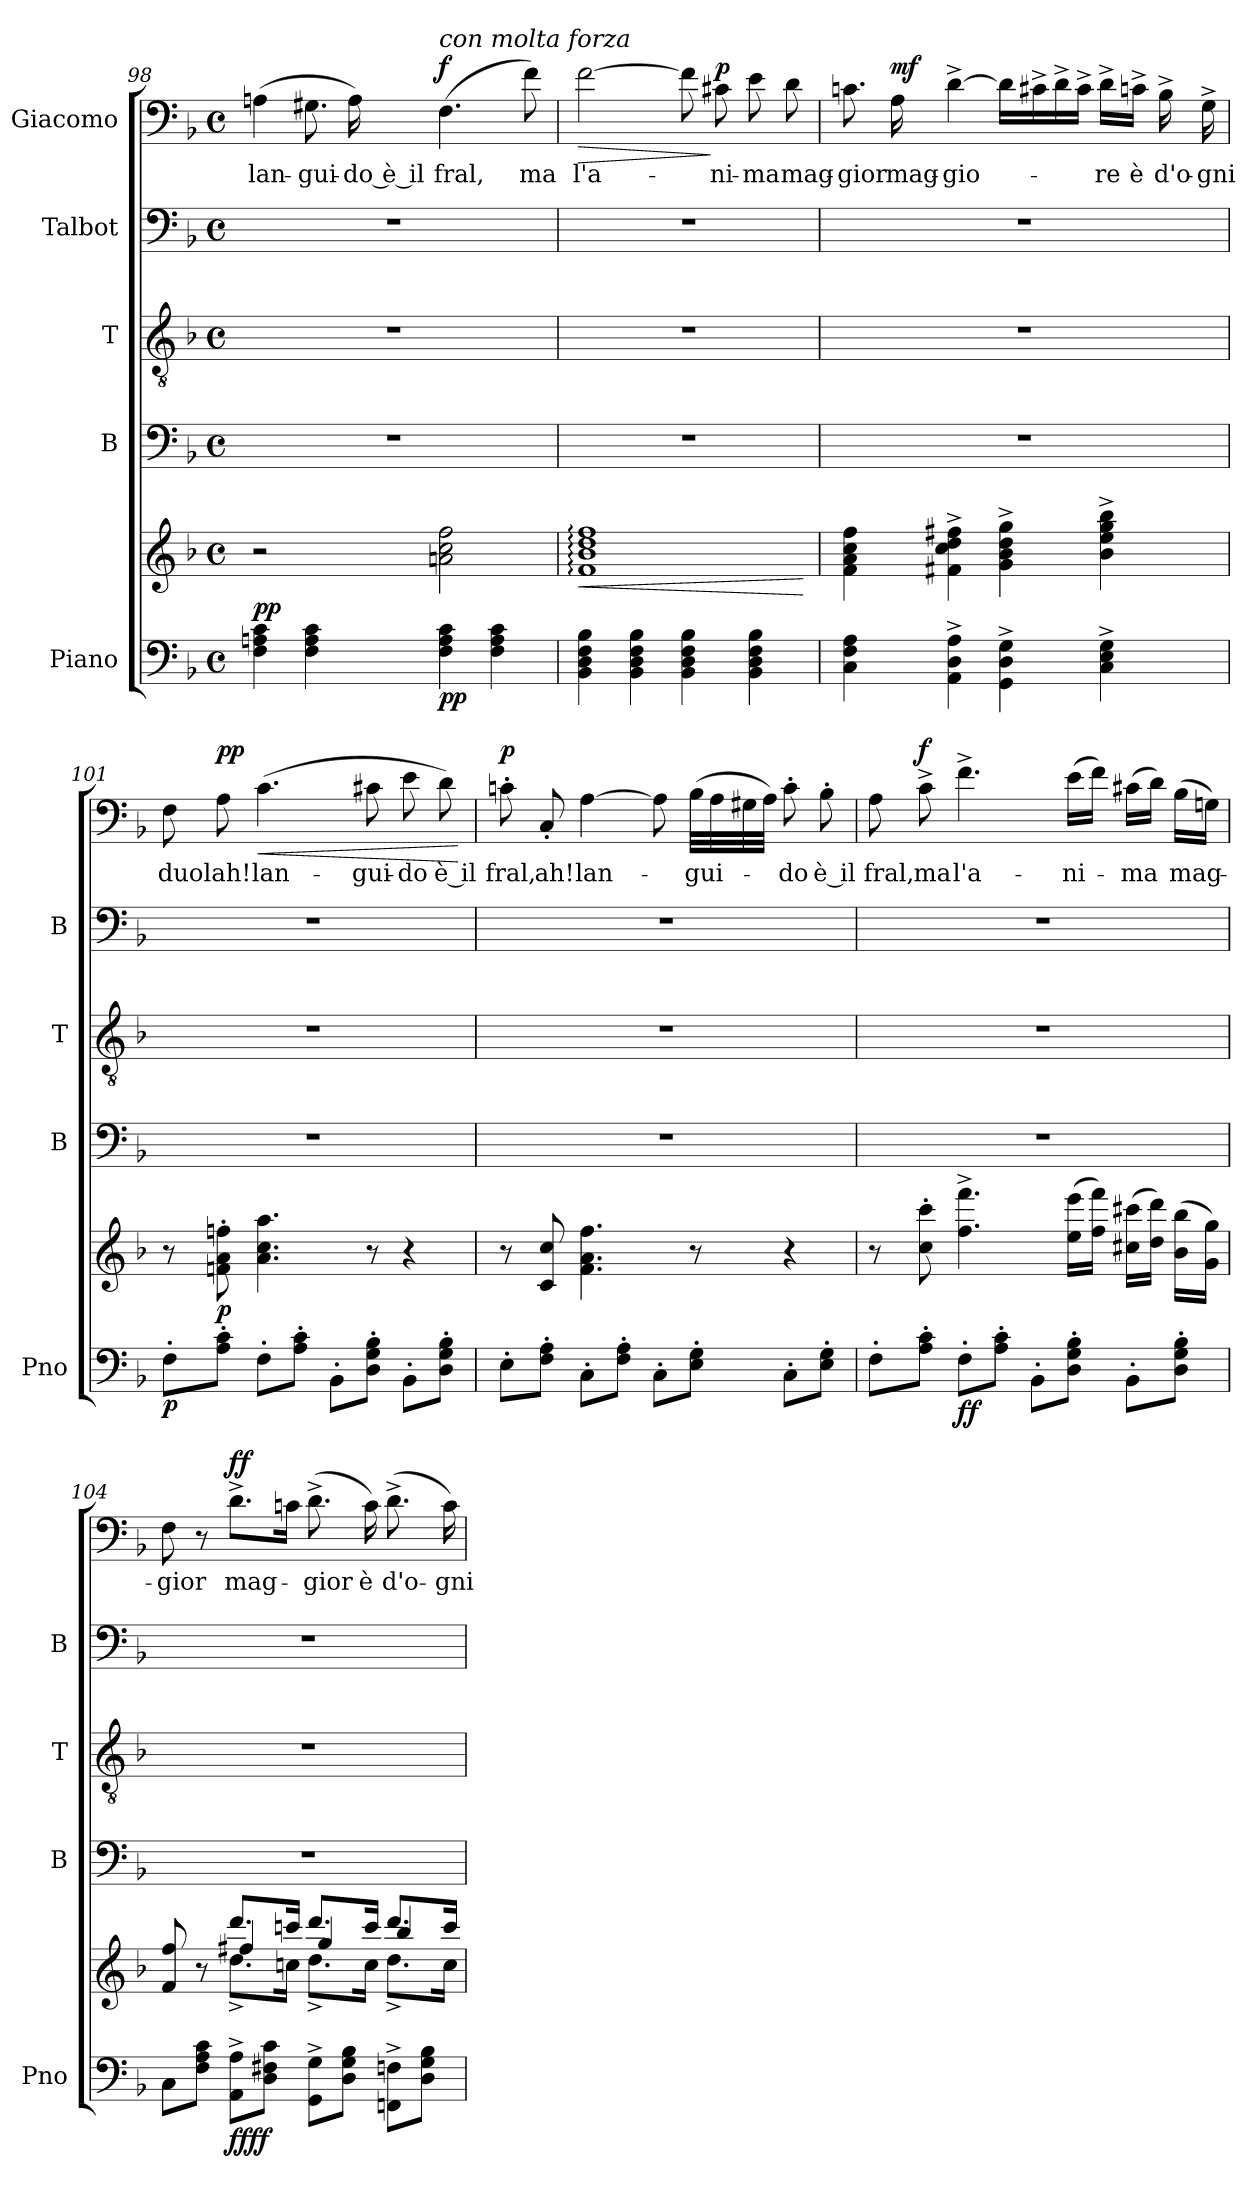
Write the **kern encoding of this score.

**kern	**kern	**dynam	**kern	**kern	**kern	**kern	**text	**dynam
*part5	*part5	*part5	*part4	*part3	*part2	*part1	*part1	*part1
*staff6	*staff5	*staff5/6	*staff4	*staff3	*staff2	*staff1	*staff1	*staff1
*I"Piano	*	*	*I"B	*I"T	*I"Talbot	*I"Giacomo	*	*
*I'Pno	*	*	*I'B	*I'T	*I'B	*	*	*
*clefF4	*clefG2	*	*clefF4	*clefGv2	*clefF4	*clefF4	*	*
*k[b-]	*k[b-]	*	*k[b-]	*k[b-]	*k[b-]	*k[b-]	*	*
*M4/4	*M4/4	*	*M4/4	*M4/4	*M4/4	*M4/4	*	*
*met(c)	*met(c)	*	*met(c)	*met(c)	*met(c)	*met(c)	*	*
=98	=98	=98	=98	=98	=98	=98	=98	=98
!	!	!LO:DY:a=2	!	!	!	!	!LO:LY:b	!
4F\ 4An\ 4c\	2r	pp	1r	1r	1r	(4An\	lan-	.
!	!	!	!	!	!	!	!LO:LY:b	!
4F\ 4A\ 4c\	.	.	.	.	.	8.G#X\	-gui-	.
!	!	!	!	!	!	!	!LO:LY:b	!
.	.	.	.	.	.	16A\)	-do è il	.
!	!	!	!	!	!	!LO:TX:a:i:t=con molta forza	!	!
!	!	!LO:DY:b=2	!	!	!	!	!LO:LY:b	!
!	!	!LO:DY:n=1:b	!	!	!	!	!	!LO:DY:a
4F\ 4A\ 4c\	2an\ 2cc\ 2ff\	p p	.	.	.	(4.F\	fral,	f
4F\ 4A\ 4c\	.	.	.	.	.	.	.	.
!	!	!	!	!	!	!	!LO:LY:b	!
.	.	.	.	.	.	8f\)	ma	.
!!LO:LB:g=z
=99	=99	=99	=99	=99	=99	=99	=99	=99
!	!	!LO:HP:b	!	!	!	!	!LO:LY:b	!LO:HP:b
4BB-\ 4D\ 4F\ 4B-\	1f: 1b-: 1dd: 1ff:	<	1r	1r	1r	[2f\	l'a-	>
4BB-\ 4D\ 4F\ 4B-\	.	.	.	.	.	.	.	.
4BB-\ 4D\ 4F\ 4B-\	.	.	.	.	.	8f\]	.	.
!	!	!	!	!	!	!	!LO:LY:b	!LO:DY:n=1:a
.	.	.	.	.	.	8c#X\	-ni-	] p
!	!	!	!	!	!	!	!LO:LY:b	!
4BB-\ 4D\ 4F\ 4B-\	.	.	.	.	.	8e\	-ma	.
!	!	!	!	!	!	!	!LO:LY:b	!
.	.	.	.	.	.	8d\	mag-	.
.	.	[	.	.	.	.	.	.
=100	=100	=100	=100	=100	=100	=100	=100	=100
!	!	!LO:DY:b=2	!	!	!	!	!LO:LY:b	!
!	!	!LO:DY:n=1:b	!	!	!	!	!	!
4C\ 4F\ 4A\	4f\ 4a\ 4cc\ 4ff\	mf mf	1r	1r	1r	8.cn\	-gior	.
!	!	!	!	!	!	!	!LO:LY:b	!LO:DY:a
.	.	.	.	.	.	16A\	mag-	mf
!	!	!	!	!	!	!	!LO:LY:b	!
4AA\^ 4D\^ 4A\^	4f#X\^ 4cc\^ 4dd\^ 4ff#X\^	.	.	.	.	[4d^\	-gio-	.
4GG\^ 4D\^ 4G\^	4g\^ 4b-\^ 4dd\^ 4gg\^	.	.	.	.	16d\LL]	.	.
.	.	.	.	.	.	16c#X^\	.	.
.	.	.	.	.	.	16d^\	.	.
.	.	.	.	.	.	16c#^\JJ	.	.
!	!	!	!	!	!	!	!LO:LY:b	!
4C\^ 4E\^ 4G\^	4b-\^ 4ee\^ 4gg\^ 4bb-\^	.	.	.	.	16d^\LL	-re	.
!	!	!	!	!	!	!	!LO:LY:b	!
.	.	.	.	.	.	16cn^\JJ	è	.
!	!	!	!	!	!	!	!LO:LY:b	!
.	.	.	.	.	.	16B-^\	d'o-	.
!	!	!	!	!	!	!	!LO:LY:b	!
.	.	.	.	.	.	16G^\	-gni	.
=101	=101	=101	=101	=101	=101	=101	=101	=101
!	!	!LO:DY:b=2	!	!	!	!	!LO:LY:b	!
8F'\L	8r	p	1r	1r	1r	8F\	duol	.
!	!	!LO:DY:b	!	!	!	!	!LO:LY:b	!LO:DY:a
8A\' 8c\'J	8fn\' 8a\' 8ffn\'	p	.	.	.	8A\	ah!	pp
!	!	!	!	!	!	!	!LO:LY:b	!LO:HP:b
8F'\L	4.a\ 4.cc\ 4.aa\	.	.	.	.	(4.c\	lan-	<
8A\' 8c\'J	.	.	.	.	.	.	.	.
8BB-'\L	.	.	.	.	.	.	.	.
!	!	!	!	!	!	!	!LO:LY:b	!
8D\' 8G\' 8B-\'J	8r	.	.	.	.	8c#X\	-gui-	.
!	!	!	!	!	!	!	!LO:LY:b	!
8BB-'\L	4r	.	.	.	.	8e\	-do	.
!	!	!	!	!	!	!	!LO:LY:b	!
8D\' 8G\' 8B-\'J	.	.	.	.	.	8d\)	è il	.
.	.	.	.	.	.	.	.	[
=102	=102	=102	=102	=102	=102	=102	=102	=102
!	!	!	!	!	!	!	!LO:LY:b	!LO:DY:a
8E'\L	8r	.	1r	1r	1r	8cn'\	fral,	p
!	!	!	!	!	!	!	!LO:LY:b	!
8F\' 8A\'J	8c/ 8cc/	.	.	.	.	8C'/	ah!	.
!	!	!	!	!	!	!	!LO:LY:b	!
8C'\L	4.f\ 4.a\ 4.ff\	.	.	.	.	[4A\	lan-	.
8F\' 8A\'J	.	.	.	.	.	.	.	.
8C'\L	.	.	.	.	.	8A\]	.	.
!	!	!	!	!	!	!	!LO:LY:b	!
8E\' 8G\'J	8r	.	.	.	.	(32B-\LLL	-gui-	.
.	.	.	.	.	.	32A\	.	.
.	.	.	.	.	.	32G#X\	.	.
.	.	.	.	.	.	32A\JJJ)	.	.
!	!	!	!	!	!	!	!LO:LY:b	!
8C'\L	4r	.	.	.	.	8c'\	-do	.
!	!	!	!	!	!	!	!LO:LY:b	!
8E\' 8G\'J	.	.	.	.	.	8B-'\	è il	.
!!LO:LB:g=z
=103	=103	=103	=103	=103	=103	=103	=103	=103
!	!	!	!	!	!	!	!LO:LY:b	!
8F'\L	8r	.	1r	1r	1r	8A\	fral,	.
!	!	!	!	!	!	!	!LO:LY:b	!LO:DY:a
8A\' 8c\'J	8cc\' 8ccc\'	.	.	.	.	8c^\	ma	f
!	!	!LO:DY:b=2	!	!	!	!	!LO:LY:b	!
!	!	!LO:DY:n=1:b	!	!	!	!	!	!
8F'\L	4.ff\^ 4.fff\^	f f	.	.	.	4.f^\	l'a-	.
8A\' 8c\'J	.	.	.	.	.	.	.	.
8BB-'\L	.	.	.	.	.	.	.	.
!	!	!	!	!	!	!	!LO:LY:b	!
8D\' 8G\' 8B-\'J	(16ee\ 16eee\LL	.	.	.	.	(16e\LL	-ni-	.
.	16ff\ 16fff\JJ)	.	.	.	.	16f\JJ)	.	.
!	!	!	!	!	!	!	!LO:LY:b	!
8BB-'\L	(16cc#X\ 16ccc#X\LL	.	.	.	.	(16c#X\LL	-ma	.
.	16dd\ 16ddd\JJ)	.	.	.	.	16d\JJ)	.	.
!	!	!	!	!	!	!	!LO:LY:b	!
8D\' 8G\' 8B-\'J	(16b-\ 16bb-\LL	.	.	.	.	(16B-\LL	mag-	.
.	16g\ 16gg\JJ)	.	.	.	.	16Gn\JJ)	.	.
=104	=104	=104	=104	=104	=104	=104	=104	=104
*	*^	*	*	*	*	*	*	*
*	*	*^	*	*	*	*	*	*	*
!	!	!	!	!	!	!	!	!	!LO:LY:b	!
8C\L	8f/ 8ff/	4ryy	4ryy	.	1r	1r	1r	8F\	-gior	.
8F\ 8A\ 8c\J	8r	.	.	.	.	.	.	8r	.	.
!	!	!	!	!LO:DY:b=2	!	!	!	!	!LO:LY:b	!
!	!	!	!	!LO:DY:n=1:b	!	!	!	!	!	!LO:DY:a
8AA\^ 8A\^L	8.ddd/L	8.dd^\L	4ff#X/	ff ff	.	.	.	8.d^\L	mag-	ff
8D\ 8F#X\ 8c\J	.	.	.	.	.	.	.	.	.	.
.	16cccn/Jk	16ccn\Jk	.	.	.	.	.	16cn\Jk	.	.
!	!	!	!	!	!	!	!	!	!LO:LY:b	!
8GG\^ 8G\^L	8.ddd/L	8.dd^\L	4gg/	.	.	.	.	(8.d^\	-gior	.
8D\ 8G\ 8B-\J	.	.	.	.	.	.	.	.	.	.
!	!	!	!	!	!	!	!	!	!LO:LY:b	!
.	16ccc/Jk	16cc\Jk	.	.	.	.	.	16c\)	è	.
!	!	!	!	!	!	!	!	!	!LO:LY:b	!
8FFn\^ 8Fn\^L	8.ddd/L	8.dd^\L	4bb-/	.	.	.	.	(8.d^\	d'o-	.
8D\ 8G\ 8B-\J	.	.	.	.	.	.	.	.	.	.
!	!	!	!	!	!	!	!	!	!LO:LY:b	!
.	16ccc/Jk	16cc\Jk	.	.	.	.	.	16c\)	-gni	.
*	*v	*v	*v	*	*	*	*	*	*	*
=	=	=	=	=	=	=	=	=
*-	*-	*-	*-	*-	*-	*-	*-	*-
